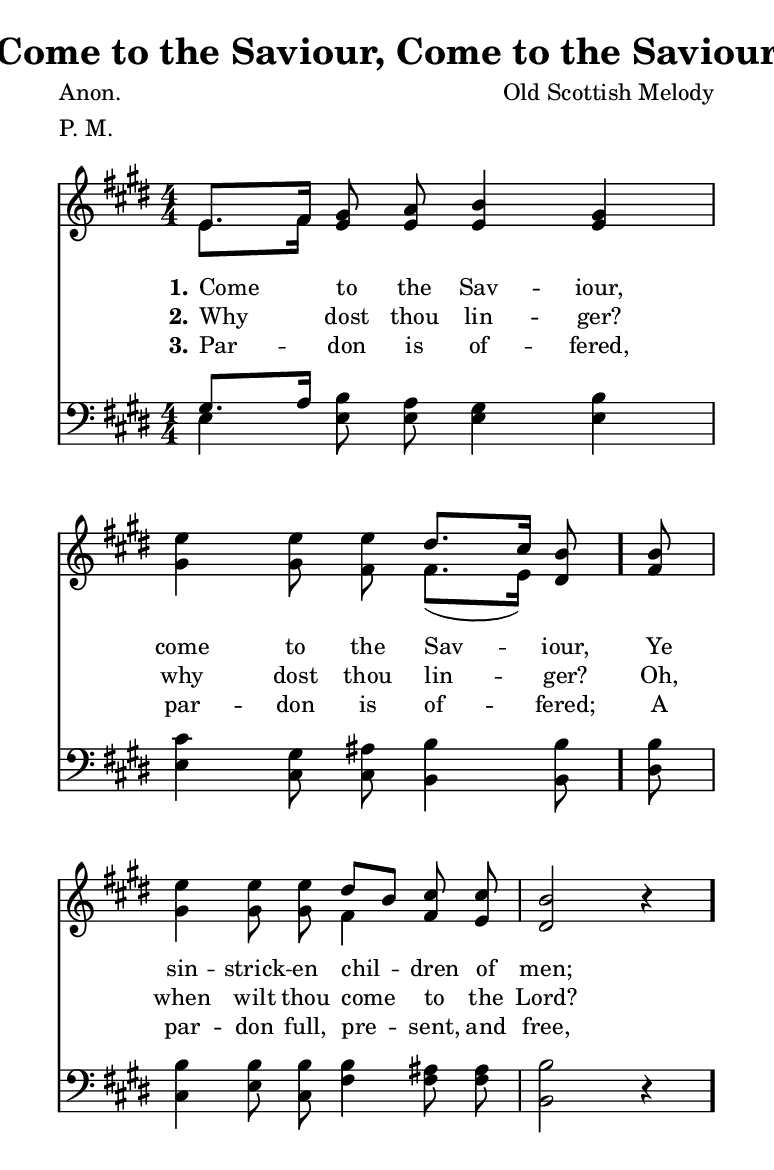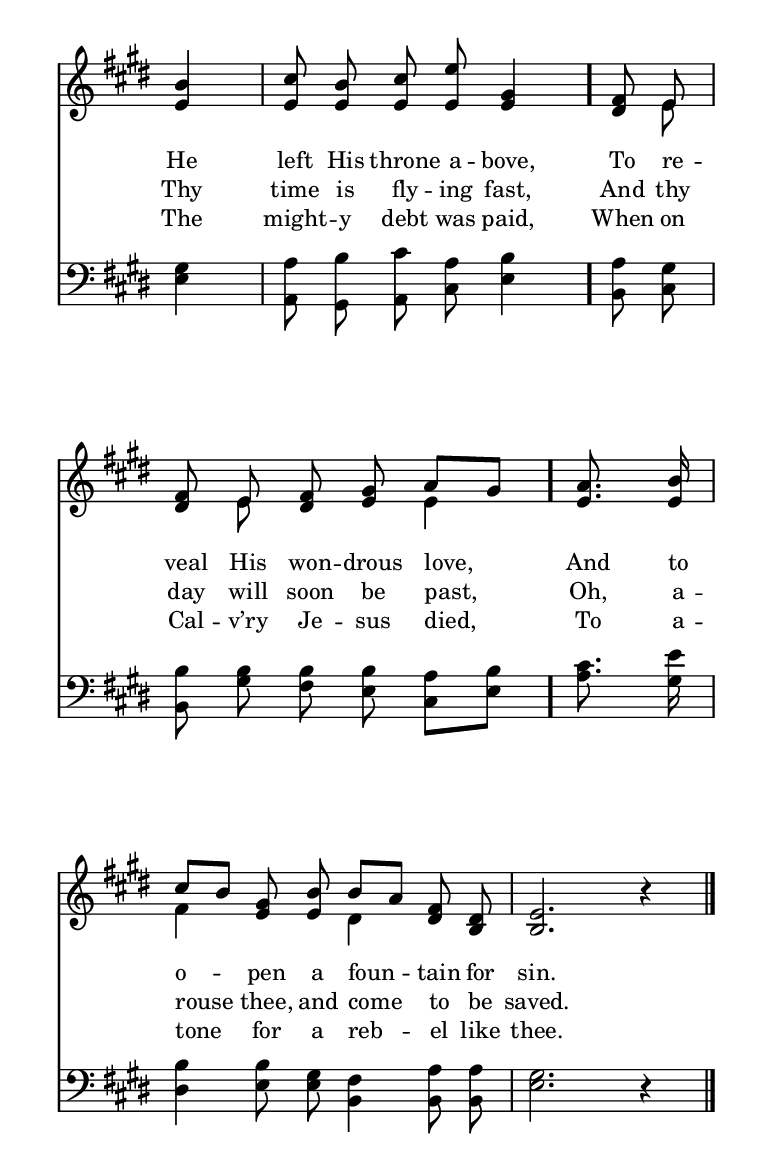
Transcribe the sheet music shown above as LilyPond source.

\include "common/global.ily"
\paper {
  \include "common/paper.ily"
  systems-per-page = ##f
}

\header{
  %gospel
  hymnnumber = "72"
  title = "Come to the Saviour, Come to the Saviour"
  tunename = ""
  meter = "P. M."
  poet = "Anon."
  composer = "Old Scottish Melody"
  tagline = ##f
}

% for fermata in MIDI
ta = { \tempo 4=76 }
tb = { \tempo 4=38 }

global = {
  \include "common/overrides.ily"
  \override Staff.TimeSignature.style = #'numbered % original has `c`
  \time 4/4
  \override Score.MetronomeMark.transparent = ##t % hide all fermata changes too
  \ta
  \key e \major
  \autoBeamOff
}

notesSoprano = {
\global
\relative c' {

  e8.[ fis16] gis8 a8 b4 gis4 | e'4 e8 e8 dis8.[ cis16] b8
  b8 | e4 e8 e8 dis8[ b8] cis8 cis8 | b2 r4
  b4 | cis8 b8 cis8 e8 gis,4
  fis8 e8 fis8 e8 fis8 gis8 a8[ gis8]
  a8. b16 | cis8[ b8] gis8 b8 b8[ a8] fis8 dis8 | e2. r4

  \bar "|."

}
}

notesAlto = {
\global
\relative e' {

  e8.[ fis16] e8 e8 e4 e4 | gis4 gis8 fis8 fis8.[( e16)] dis8
  fis8 | gis4 gis8 gis8 fis4 fis8 e8 | dis2 r4
  e4 | e8 e8 e8 e8 e4
  dis8 e8 | dis8 e8 dis8 e8 e4
  e8. e16 | fis4 e8 e8 dis4 dis8 b8 | b2. r4

}
}

notesTenor = {
\global
\relative a {

  gis8.[ a16] b8 a8 gis4 b4 | cis4 gis8 ais8 b4 b8
  b8 | b4 b8 b8 b4 ais8 ais8 | b2 r4
  gis4 | a8 b8 cis8 a8 b4
  a8 gis b8 b8 b8 b8 a8[ b8]
  cis8. e16 | b4 b8 gis8 fis4 a8 a8 | gis2. r4

}
}

notesBass = {
\global
\relative f {

  e4 e8 e8 e4 e4 | e4 cis8 cis8 b4 b8
  dis8 | cis4 e8 cis8 fis4 fis8 fis8 | b,2 r4
  e4 | a,8 gis8 a8 cis8 e4
  b8 cis8 | b8 gis'8 fis8 e8 cis8[ e8]
  a8. gis16 | dis4 e8 e8 b4 b8 b8 | e2. r4

}
}

wordsA = \lyricmode {
\set stanza = "1."

Come to the Sav -- iour, come to the Sav -- iour, \bar "."
Ye {\break} sin -- strick -- en chil -- dren of men; \bar "."
He left His throne a -- bove, \bar "."
To re -- {\break} veal His won -- drous love, \bar "."
And to o -- pen a foun -- tain for sin. \bar "."

}

wordsB = \lyricmode {
\set stanza = "2."

Why dost thou lin -- ger? why dost thou lin -- ger?
Oh, when wilt thou come to the Lord?
Thy time is fly -- ing fast,
And thy day will soon be past,
Oh, a -- rouse thee, and come to be saved.

}

wordsC = \lyricmode {
\set stanza = "3."

Par -- don is of -- fered, par -- don is of -- fered;
A par -- don full, pre -- sent, and free,
The might -- y debt was paid,
When on Cal -- v’ry Je -- sus died,
To a -- tone for a reb -- el like thee.

}

wordsD = \markuplist {

\line { Come to the fountain, come to the fountain, }
\line { The fountain which cleanses the soul; }
\line { { \hspace #2 } ’Tis cleansing far and near, }
\line { { \hspace #2 } And its streams are flowing here, }
\line { Oh, believe it, and thou art made whole! }

}

wordsE = \markuplist {

\line { I do believe it! I do believe it; }
\line { I am saved through the blood of the Lamb; }
\line { { \hspace #2 } My happy soul is free, }
\line { { \hspace #2 } For the Lord has pardoned me, }
\line { Hallelujah to Jesus’ name! }

}

\score {
  \context ChoirStaff <<
    \context Staff = upper <<
      \set Staff.autoBeaming = ##f
      \set ChoirStaff.systemStartDelimiter = #'SystemStartBar
      \set ChoirStaff.printPartCombineTexts = ##f
      \partcombine #'(2 . 9) \notesSoprano \notesAlto
      \context NullVoice = sopranos { \voiceOne << \notesSoprano >> }
      \context NullVoice = altos { \voiceTwo << \notesAlto >> }
      \context Lyrics = one   \lyricsto sopranos \wordsA
      \context Lyrics = two   \lyricsto sopranos \wordsB
      \context Lyrics = three \lyricsto sopranos \wordsC
    >>
    \context Staff = men <<
      \set Staff.autoBeaming = ##f
      \clef bass
      \set ChoirStaff.printPartCombineTexts = ##f
      \partcombine #'(2 . 9) \notesTenor \notesBass
      \context NullVoice = tenors { \voiceOne << \notesTenor >> }
      \context NullVoice = basses { \voiceTwo << \notesBass >> }
    >>
  >>
  \layout {
    \include "common/layout.ily"
  }
  \midi{
    \include "common/midi.ily"
  }
}

\markup { \fill-line { \column {
  \line{ \bold 4 \column { \wordsD } } \combine \null \vspace #0.4
  \line{ \bold 5 \column { \wordsE } } %\combine \null \vspace #0.4
} } }

\version "2.19.49"  % necessary for upgrading to future LilyPond versions.

% vi:set et ts=2 sw=2 ai nocindent syntax=lilypond:
